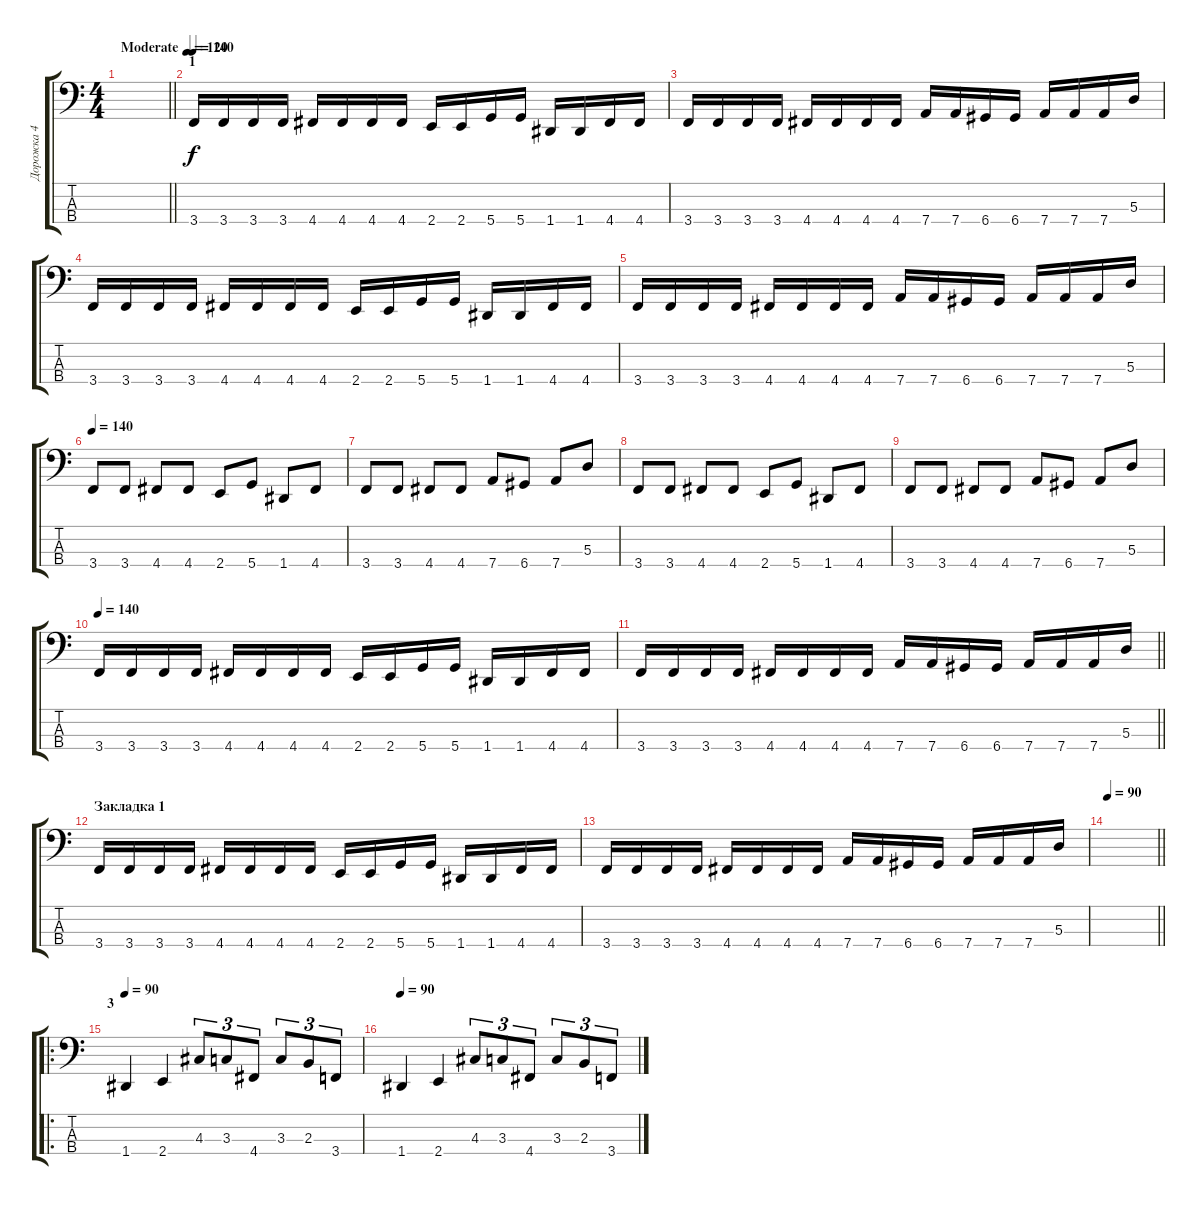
\track ("Дорожка 4" "Дорожка 4") {solo instrument electricbassfinger}
\staff {score tabs}
\tuning (G2 D2 A1 D1) {hide}
\ts (4 4)
\tempo (120 "Moderate")
\clef f4
\barLineRight lightlight
\ks c
|
\section ("" "1")
\tempo 140
3.4.16 3.4.16 3.4.16 3.4.16 4.4.16 4.4.16 4.4.16 4.4.16 2.4.16 2.4.16 5.4.16 5.4.16 1.4.16 1.4.16 4.4.16 4.4.16 |
3.4.16 3.4.16 3.4.16 3.4.16 4.4.16 4.4.16 4.4.16 4.4.16 7.4.16 7.4.16 6.4.16 6.4.16 7.4.16 7.4.16 7.4.16 5.3.16 |
3.4.16 3.4.16 3.4.16 3.4.16 4.4.16 4.4.16 4.4.16 4.4.16 2.4.16 2.4.16 5.4.16 5.4.16 1.4.16 1.4.16 4.4.16 4.4.16 |
3.4.16 3.4.16 3.4.16 3.4.16 4.4.16 4.4.16 4.4.16 4.4.16 7.4.16 7.4.16 6.4.16 6.4.16 7.4.16 7.4.16 7.4.16 5.3.16 |
\tempo 140
3.4.8 3.4.8 4.4.8 4.4.8 2.4.8 5.4.8 1.4.8 4.4.8 |
3.4.8 3.4.8 4.4.8 4.4.8 7.4.8 6.4.8 7.4.8 5.3.8 |
3.4.8 3.4.8 4.4.8 4.4.8 2.4.8 5.4.8 1.4.8 4.4.8 |
3.4.8 3.4.8 4.4.8 4.4.8 7.4.8 6.4.8 7.4.8 5.3.8 |
\tempo 140
3.4.16 3.4.16 3.4.16 3.4.16 4.4.16 4.4.16 4.4.16 4.4.16 2.4.16 2.4.16 5.4.16 5.4.16 1.4.16 1.4.16 4.4.16 4.4.16 |
\barLineRight lightlight
3.4.16 3.4.16 3.4.16 3.4.16 4.4.16 4.4.16 4.4.16 4.4.16 7.4.16 7.4.16 6.4.16 6.4.16 7.4.16 7.4.16 7.4.16 5.3.16 |
\section ("" "Закладка 1")
3.4.16 3.4.16 3.4.16 3.4.16 4.4.16 4.4.16 4.4.16 4.4.16 2.4.16 2.4.16 5.4.16 5.4.16 1.4.16 1.4.16 4.4.16 4.4.16 |
3.4.16 3.4.16 3.4.16 3.4.16 4.4.16 4.4.16 4.4.16 4.4.16 7.4.16 7.4.16 6.4.16 6.4.16 7.4.16 7.4.16 7.4.16 5.3.16 |
\tempo 90
\barLineRight lightlight
|
\ro
\section ("" "3")
\tempo 90
1.4.4 2.4.4 4.3.8{tu (3 2)} 3.3.8{tu (3 2)} 4.4.8{tu (3 2)} 3.3.8{tu (3 2)} 2.3.8{tu (3 2)} 3.4.8{tu (3 2)} |
\tempo 90
1.4.4 2.4.4 4.3.8{tu (3 2)} 3.3.8{tu (3 2)} 4.4.8{tu (3 2)} 3.3.8{tu (3 2)} 2.3.8{tu (3 2)} 3.4.8{tu (3 2)}
